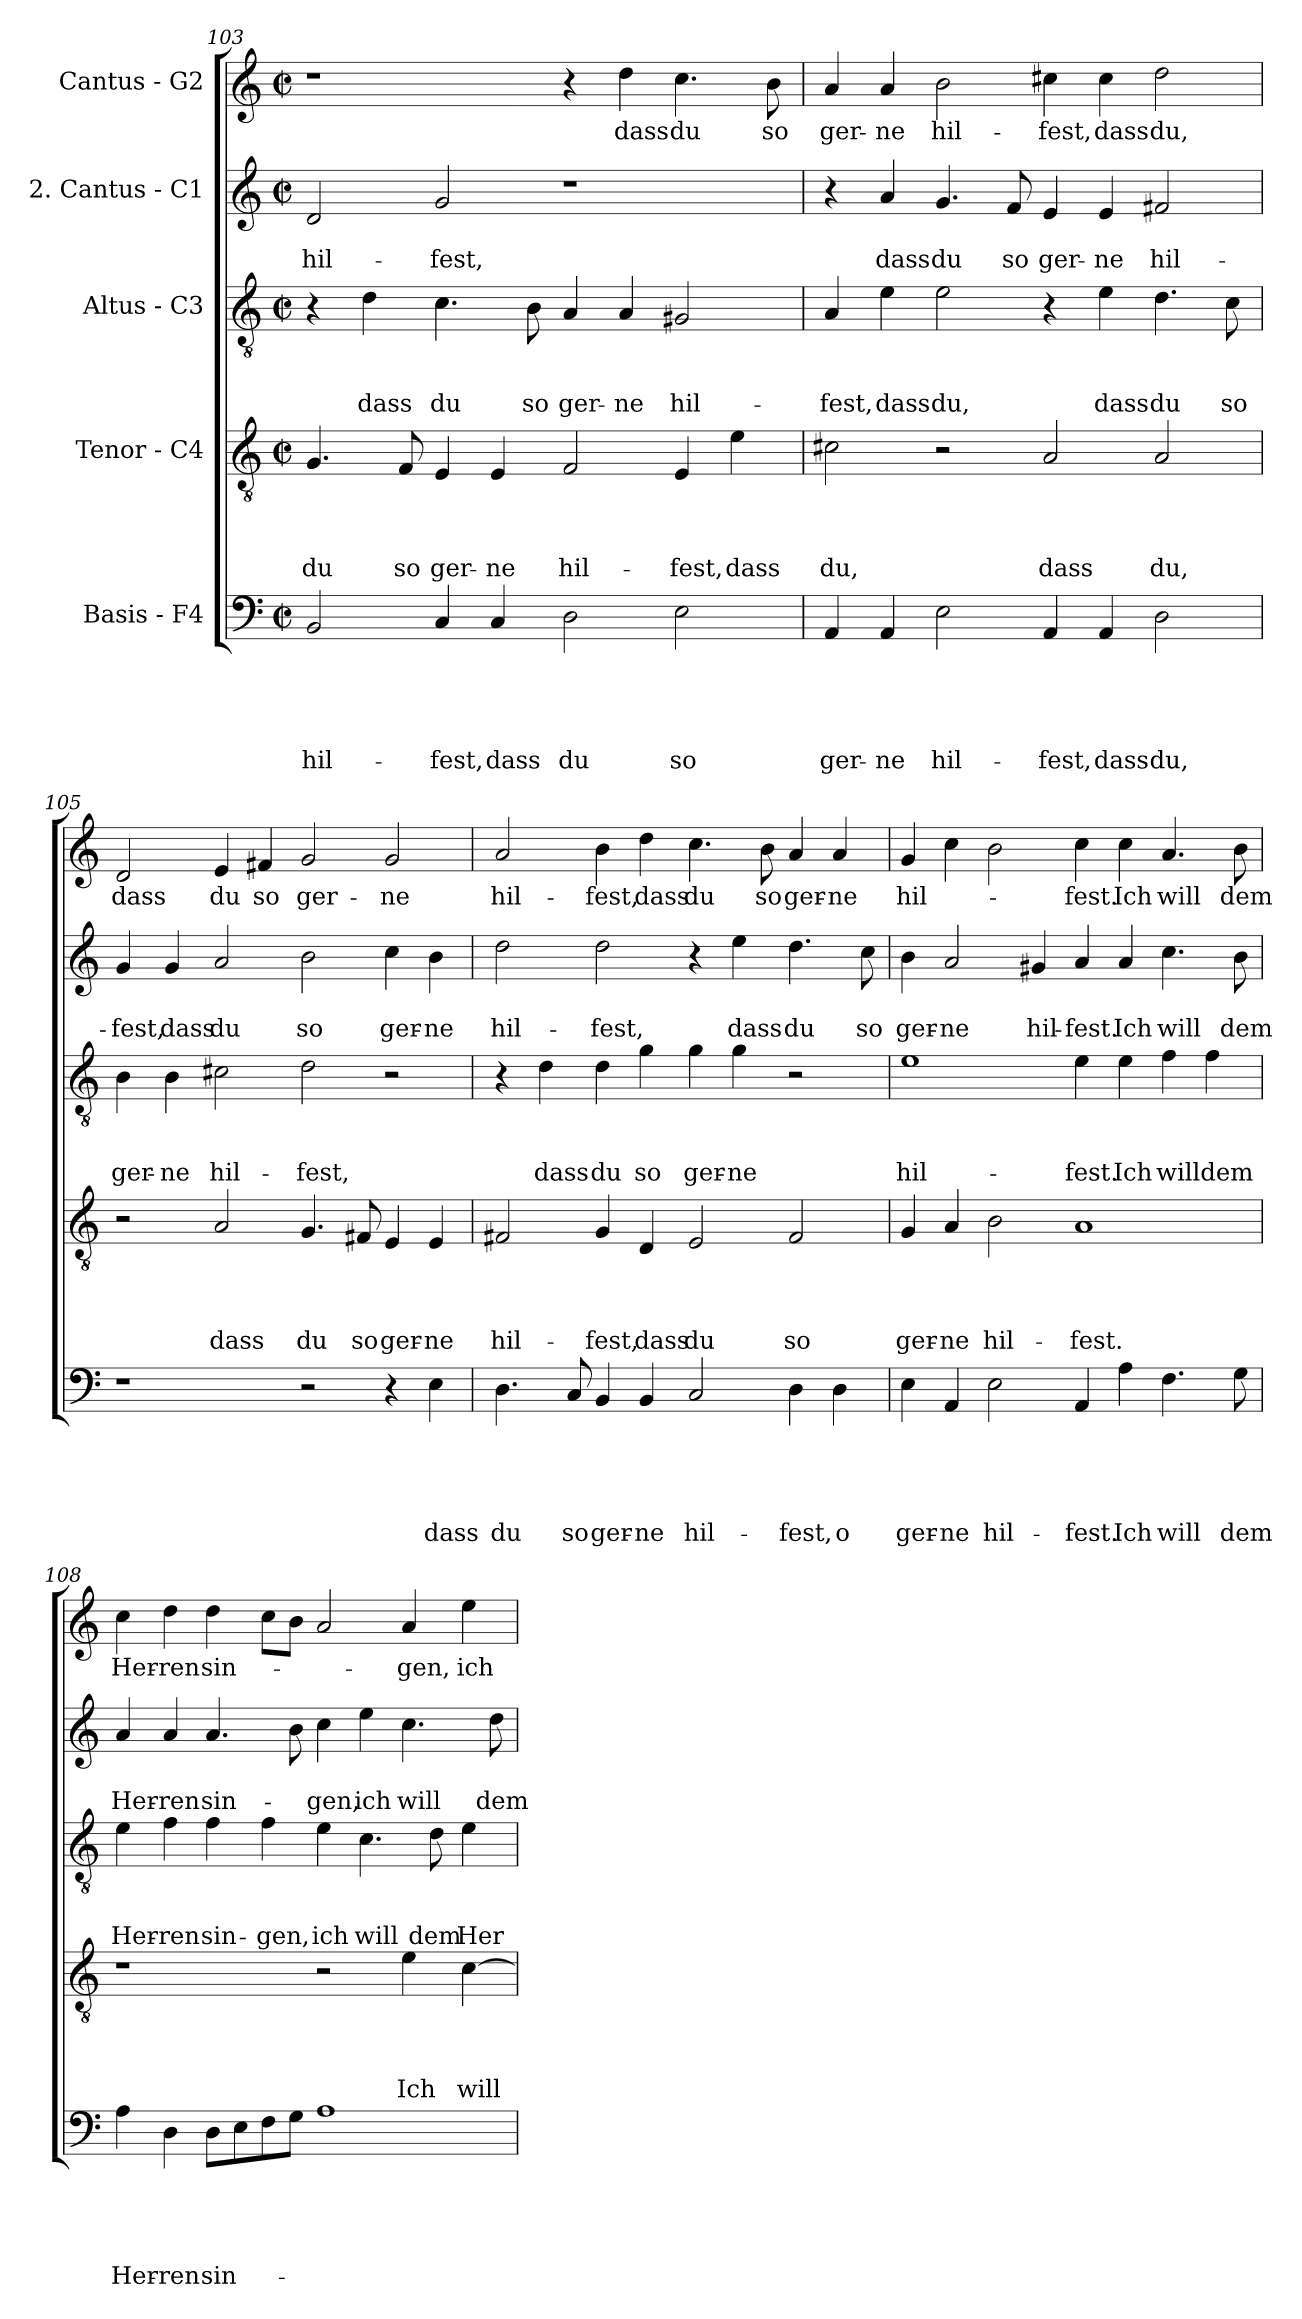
**kern	**text	**text	**text	**text	**text	**kern	**text	**text	**text	**text	**kern	**text	**text	**text	**kern	**text	**text	**kern	**text
*part5	*part5	*part5	*part5	*part5	*part5	*part4	*part4	*part4	*part4	*part4	*part3	*part3	*part3	*part3	*part2	*part2	*part2	*part1	*part1
*staff5	*staff5	*staff5	*staff5	*staff5	*staff5	*staff4	*staff4	*staff4	*staff4	*staff4	*staff3	*staff3	*staff3	*staff3	*staff2	*staff2	*staff2	*staff1	*staff1
*I"Basis - F4	*	*	*	*	*	*I"Tenor - C4	*	*	*	*	*I"Altus - C3	*	*	*	*I"2. Cantus - C1	*	*	*I"Cantus - G2	*
!!LO:LB:g=z
*clefF4	*	*	*	*	*	*clefGv2	*	*	*	*	*clefGv2	*	*	*	*clefG2	*	*	*clefG2	*
*k[]	*	*	*	*	*	*k[]	*	*	*	*	*k[]	*	*	*	*k[]	*	*	*k[]	*
*C:	*	*	*	*	*	*C:	*	*	*	*	*C:	*	*	*	*C:	*	*	*C:	*
*M2/2	*	*	*	*	*	*M2/2	*	*	*	*	*M2/2	*	*	*	*M2/2	*	*	*M2/2	*
*met(c|)	*	*	*	*	*	*met(c|)	*	*	*	*	*met(c|)	*	*	*	*met(c|)	*	*	*met(c|)	*
=103	=103	=103	=103	=103	=103	=103	=103	=103	=103	=103	=103	=103	=103	=103	=103	=103	=103	=103	=103
!	!	!	!	!	!LO:LY:b	!	!	!	!	!LO:LY:b	!	!	!	!	!	!	!LO:LY:b	!	!
2BB/	.	.	.	.	hil-	4.G/	.	.	.	du	4r	.	.	.	2d/	.	hil-	1r	.
!	!	!	!	!	!	!	!	!	!	!	!	!	!	!LO:LY:b	!	!	!	!	!
.	.	.	.	.	.	.	.	.	.	.	4d\	.	.	dass	.	.	.	.	.
!	!	!	!	!	!	!	!	!	!	!LO:LY:b	!	!	!	!	!	!	!	!	!
.	.	.	.	.	.	8F/	.	.	.	so	.	.	.	.	.	.	.	.	.
!	!	!	!	!	!LO:LY:b	!	!	!	!	!LO:LY:b	!	!	!	!LO:LY:b	!	!	!LO:LY:b	!	!
4C/	.	.	.	.	-fest,	4E/	.	.	.	ger-	4.c\	.	.	du	2g/	.	-fest,	.	.
!	!	!	!	!	!LO:LY:b	!	!	!	!	!LO:LY:b	!	!	!	!	!	!	!	!	!
4C/	.	.	.	.	dass	4E/	.	.	.	-ne	.	.	.	.	.	.	.	.	.
!	!	!	!	!	!	!	!	!	!	!	!	!	!	!LO:LY:b	!	!	!	!	!
.	.	.	.	.	.	.	.	.	.	.	8B\	.	.	so	.	.	.	.	.
!	!	!	!	!	!LO:LY:b	!	!	!	!	!LO:LY:b	!	!	!	!LO:LY:b	!	!	!	!	!
2D\	.	.	.	.	du	2F/	.	.	.	hil-	4A/	.	.	ger-	1r	.	.	4r	.
!	!	!	!	!	!	!	!	!	!	!	!	!	!	!LO:LY:b	!	!	!	!	!LO:LY:b
.	.	.	.	.	.	.	.	.	.	.	4A/	.	.	-ne	.	.	.	4dd\	dass
!	!	!	!	!	!LO:LY:b	!	!	!	!	!LO:LY:b	!	!	!	!LO:LY:b	!	!	!	!	!LO:LY:b
2E\	.	.	.	.	so	4E/	.	.	.	-fest,	2G#X/	.	.	hil-	.	.	.	4.cc\	du
!	!	!	!	!	!	!	!	!	!	!LO:LY:b	!	!	!	!	!	!	!	!	!
.	.	.	.	.	.	4e\	.	.	.	dass	.	.	.	.	.	.	.	.	.
!	!	!	!	!	!	!	!	!	!	!	!	!	!	!	!	!	!	!	!LO:LY:b
.	.	.	.	.	.	.	.	.	.	.	.	.	.	.	.	.	.	8b\	so
=104	=104	=104	=104	=104	=104	=104	=104	=104	=104	=104	=104	=104	=104	=104	=104	=104	=104	=104	=104
!	!	!	!	!	!LO:LY:b	!	!	!	!	!LO:LY:b	!	!	!	!LO:LY:b	!	!	!	!	!LO:LY:b
4AA/	.	.	.	.	ger-	2c#X\	.	.	.	du,	4A/	.	.	-fest,	4r	.	.	4a/	ger-
!	!	!	!	!	!LO:LY:b	!	!	!	!	!	!	!	!	!LO:LY:b	!	!	!LO:LY:b	!	!LO:LY:b
4AA/	.	.	.	.	-ne	.	.	.	.	.	4e\	.	.	dass	4a/	.	dass	4a/	-ne
!	!	!	!	!	!LO:LY:b	!	!	!	!	!	!	!	!	!LO:LY:b	!	!	!LO:LY:b	!	!LO:LY:b
2E\	.	.	.	.	hil-	2r	.	.	.	.	2e\	.	.	du,	4.g/	.	du	2b\	hil-
!	!	!	!	!	!	!	!	!	!	!	!	!	!	!	!	!	!LO:LY:b	!	!
.	.	.	.	.	.	.	.	.	.	.	.	.	.	.	8f/	.	so	.	.
!	!	!	!	!	!LO:LY:b	!	!	!	!	!LO:LY:b	!	!	!	!	!	!	!LO:LY:b	!	!LO:LY:b
4AA/	.	.	.	.	-fest,	2A/	.	.	.	dass	4r	.	.	.	4e/	.	ger-	4cc#X\	-fest,
!	!	!	!	!	!LO:LY:b	!	!	!	!	!	!	!	!	!LO:LY:b	!	!	!LO:LY:b	!	!LO:LY:b
4AA/	.	.	.	.	dass	.	.	.	.	.	4e\	.	.	dass	4e/	.	-ne	4cc#\	dass
!	!	!	!	!	!LO:LY:b	!	!	!	!	!LO:LY:b	!	!	!	!LO:LY:b	!	!	!LO:LY:b	!	!LO:LY:b
2D\	.	.	.	.	du,	2A/	.	.	.	du,	4.d\	.	.	du	2f#X/	.	hil-	2dd\	du,
!	!	!	!	!	!	!	!	!	!	!	!	!	!	!LO:LY:b	!	!	!	!	!
.	.	.	.	.	.	.	.	.	.	.	8c\	.	.	so	.	.	.	.	.
=105	=105	=105	=105	=105	=105	=105	=105	=105	=105	=105	=105	=105	=105	=105	=105	=105	=105	=105	=105
!	!	!	!	!	!	!	!	!	!	!	!	!	!	!LO:LY:b	!	!	!LO:LY:b	!	!LO:LY:b
1r	.	.	.	.	.	2r	.	.	.	.	4B\	.	.	ger-	4g/	.	-fest,	2d/	dass
!	!	!	!	!	!	!	!	!	!	!	!	!	!	!LO:LY:b	!	!	!LO:LY:b	!	!
.	.	.	.	.	.	.	.	.	.	.	4B\	.	.	-ne	4g/	.	dass	.	.
!	!	!	!	!	!	!	!	!	!	!LO:LY:b	!	!	!	!LO:LY:b	!	!	!LO:LY:b	!	!LO:LY:b
.	.	.	.	.	.	2A/	.	.	.	dass	2c#X\	.	.	hil-	2a/	.	du	4e/	du
!	!	!	!	!	!	!	!	!	!	!	!	!	!	!	!	!	!	!	!LO:LY:b
.	.	.	.	.	.	.	.	.	.	.	.	.	.	.	.	.	.	4f#X/	so
!	!	!	!	!	!	!	!	!	!	!LO:LY:b	!	!	!	!LO:LY:b	!	!	!LO:LY:b	!	!LO:LY:b
2r	.	.	.	.	.	4.G/	.	.	.	du	2d\	.	.	-fest,	2b\	.	so	2g/	ger-
!	!	!	!	!	!	!	!	!	!	!LO:LY:b	!	!	!	!	!	!	!	!	!
.	.	.	.	.	.	8F#X/	.	.	.	so	.	.	.	.	.	.	.	.	.
!	!	!	!	!	!	!	!	!	!	!LO:LY:b	!	!	!	!	!	!	!LO:LY:b	!	!LO:LY:b
4r	.	.	.	.	.	4E/	.	.	.	ger-	2r	.	.	.	4cc\	.	ger-	2g/	-ne
!	!	!	!	!	!LO:LY:b	!	!	!	!	!LO:LY:b	!	!	!	!	!	!	!LO:LY:b	!	!
4E\	.	.	.	.	dass	4E/	.	.	.	-ne	.	.	.	.	4b\	.	-ne	.	.
!!LO:PB:g=z
=106	=106	=106	=106	=106	=106	=106	=106	=106	=106	=106	=106	=106	=106	=106	=106	=106	=106	=106	=106
!	!	!	!	!	!LO:LY:b	!	!	!	!	!LO:LY:b	!	!	!	!	!	!	!LO:LY:b	!	!LO:LY:b
4.D\	.	.	.	.	du	2F#X/	.	.	.	hil-	4r	.	.	.	2dd\	.	hil-	2a/	hil-
!	!	!	!	!	!	!	!	!	!	!	!	!	!	!LO:LY:b	!	!	!	!	!
.	.	.	.	.	.	.	.	.	.	.	4d\	.	.	dass	.	.	.	.	.
!	!	!	!	!	!LO:LY:b	!	!	!	!	!	!	!	!	!	!	!	!	!	!
8C/	.	.	.	.	so	.	.	.	.	.	.	.	.	.	.	.	.	.	.
!	!	!	!	!	!LO:LY:b	!	!	!	!	!LO:LY:b	!	!	!	!LO:LY:b	!	!	!LO:LY:b	!	!LO:LY:b
4BB/	.	.	.	.	ger-	4G/	.	.	.	-fest,	4d\	.	.	du	2dd\	.	-fest,	4b\	-fest,
!	!	!	!	!	!LO:LY:b	!	!	!	!	!LO:LY:b	!	!	!	!LO:LY:b	!	!	!	!	!LO:LY:b
4BB/	.	.	.	.	-ne	4D/	.	.	.	dass	4g\	.	.	so	.	.	.	4dd\	dass
!	!	!	!	!	!LO:LY:b	!	!	!	!	!LO:LY:b	!	!	!	!LO:LY:b	!	!	!	!	!LO:LY:b
2C/	.	.	.	.	hil-	2E/	.	.	.	du	4g\	.	.	ger-	4r	.	.	4.cc\	du
!	!	!	!	!	!	!	!	!	!	!	!	!	!	!LO:LY:b	!	!	!LO:LY:b	!	!
.	.	.	.	.	.	.	.	.	.	.	4g\	.	.	-ne	4ee\	.	dass	.	.
!	!	!	!	!	!	!	!	!	!	!	!	!	!	!	!	!	!	!	!LO:LY:b
.	.	.	.	.	.	.	.	.	.	.	.	.	.	.	.	.	.	8b\	so
!	!	!	!	!	!LO:LY:b	!	!	!	!	!LO:LY:b	!	!	!	!	!	!	!LO:LY:b	!	!LO:LY:b
4D\	.	.	.	.	-fest,	2F#/	.	.	.	so	2r	.	.	.	4.dd\	.	du	4a/	ger-
!	!	!	!	!	!LO:LY:b	!	!	!	!	!	!	!	!	!	!	!	!	!	!LO:LY:b
4D\	.	.	.	.	o	.	.	.	.	.	.	.	.	.	.	.	.	4a/	-ne
!	!	!	!	!	!	!	!	!	!	!	!	!	!	!	!	!	!LO:LY:b	!	!
.	.	.	.	.	.	.	.	.	.	.	.	.	.	.	8cc\	.	so	.	.
=107	=107	=107	=107	=107	=107	=107	=107	=107	=107	=107	=107	=107	=107	=107	=107	=107	=107	=107	=107
!	!	!	!	!	!LO:LY:b	!	!	!	!	!LO:LY:b	!	!	!	!LO:LY:b	!	!	!LO:LY:b	!	!LO:LY:b
4E\	.	.	.	.	ger-	4G/	.	.	.	ger-	1e	.	.	hil-	4b\	.	ger-	4g/	hil-
!	!	!	!	!	!LO:LY:b	!	!	!	!	!LO:LY:b	!	!	!	!	!	!	!LO:LY:b	!	!
4AA/	.	.	.	.	-ne	4A/	.	.	.	-ne	.	.	.	.	2a/	.	-ne	4cc\	.
!	!	!	!	!	!LO:LY:b	!	!	!	!	!LO:LY:b	!	!	!	!	!	!	!	!	!
2E\	.	.	.	.	hil-	2B\	.	.	.	hil-	.	.	.	.	.	.	.	2b\	.
!	!	!	!	!	!	!	!	!	!	!	!	!	!	!	!	!	!LO:LY:b	!	!
.	.	.	.	.	.	.	.	.	.	.	.	.	.	.	4g#X/	.	hil-	.	.
!	!	!	!	!	!LO:LY:b	!	!	!	!	!LO:LY:b	!	!	!	!LO:LY:b	!	!	!LO:LY:b	!	!LO:LY:b
4AA/	.	.	.	.	-fest.	1A	.	.	.	-fest.	4e\	.	.	-fest.	4a/	.	-fest.	4cc\	-fest.
!	!	!	!	!	!LO:LY:b	!	!	!	!	!	!	!	!	!LO:LY:b	!	!	!LO:LY:b	!	!LO:LY:b
4A\	.	.	.	.	Ich	.	.	.	.	.	4e\	.	.	Ich	4a/	.	Ich	4cc\	Ich
!	!	!	!	!	!LO:LY:b	!	!	!	!	!	!	!	!	!LO:LY:b	!	!	!LO:LY:b	!	!LO:LY:b
4.F\	.	.	.	.	will	.	.	.	.	.	4f\	.	.	will	4.cc\	.	will	4.a/	will
!	!	!	!	!	!	!	!	!	!	!	!	!	!	!LO:LY:b	!	!	!	!	!
.	.	.	.	.	.	.	.	.	.	.	4f\	.	.	dem	.	.	.	.	.
!	!	!	!	!	!LO:LY:b	!	!	!	!	!	!	!	!	!	!	!	!LO:LY:b	!	!LO:LY:b
8G\	.	.	.	.	dem	.	.	.	.	.	.	.	.	.	8b\	.	dem	8b\	dem
=108	=108	=108	=108	=108	=108	=108	=108	=108	=108	=108	=108	=108	=108	=108	=108	=108	=108	=108	=108
!	!	!	!	!	!LO:LY:b	!	!	!	!	!	!	!	!	!LO:LY:b	!	!	!LO:LY:b	!	!LO:LY:b
4A\	.	.	.	.	Her-	1r	.	.	.	.	4e\	.	.	Her-	4a/	.	Her-	4cc\	Her-
!	!	!	!	!	!LO:LY:b	!	!	!	!	!	!	!	!	!LO:LY:b	!	!	!LO:LY:b	!	!LO:LY:b
4D\	.	.	.	.	-ren	.	.	.	.	.	4f\	.	.	-ren	4a/	.	-ren	4dd\	-ren
!	!	!	!	!	!LO:LY:b	!	!	!	!	!	!	!	!	!LO:LY:b	!	!	!LO:LY:b	!	!LO:LY:b
8D\L	.	.	.	.	sin-	.	.	.	.	.	4f\	.	.	sin-	4.a/	.	sin-	4dd\	sin-
8E\	.	.	.	.	.	.	.	.	.	.	.	.	.	.	.	.	.	.	.
!	!	!	!	!	!	!	!	!	!	!	!	!	!	!LO:LY:b	!	!	!	!	!
8F\	.	.	.	.	.	.	.	.	.	.	4f\	.	.	-gen,	.	.	.	8cc\L	.
8G\J	.	.	.	.	.	.	.	.	.	.	.	.	.	.	8b\	.	.	8b\J	.
!	!	!	!	!	!	!	!	!	!	!	!	!	!	!LO:LY:b	!	!	!LO:LY:b	!	!
1A	.	.	.	.	.	2r	.	.	.	.	4e\	.	.	ich	4cc\	.	-gen,	2a/	.
!	!	!	!	!	!	!	!	!	!	!	!	!	!	!LO:LY:b	!	!	!LO:LY:b	!	!
.	.	.	.	.	.	.	.	.	.	.	4.c\	.	.	will	4ee\	.	ich	.	.
!	!	!	!	!	!	!	!	!	!	!LO:LY:b	!	!	!	!	!	!	!LO:LY:b	!	!LO:LY:b
.	.	.	.	.	.	4e\	.	.	.	Ich	.	.	.	.	4.cc\	.	will	4a/	-gen,
!	!	!	!	!	!	!	!	!	!	!	!	!	!	!LO:LY:b	!	!	!	!	!
.	.	.	.	.	.	.	.	.	.	.	8d\	.	.	dem	.	.	.	.	.
!	!	!	!	!	!	!	!	!	!	!LO:LY:b	!	!	!	!LO:LY:b	!	!	!	!	!LO:LY:b
.	.	.	.	.	.	[4c\	.	.	.	will	4e\	.	.	Her-	.	.	.	4ee\	ich
!	!	!	!	!	!	!	!	!	!	!	!	!	!	!	!	!	!LO:LY:b	!	!
.	.	.	.	.	.	.	.	.	.	.	.	.	.	.	8dd\	.	dem	.	.
=	=	=	=	=	=	=	=	=	=	=	=	=	=	=	=	=	=	=	=
*-	*-	*-	*-	*-	*-	*-	*-	*-	*-	*-	*-	*-	*-	*-	*-	*-	*-	*-	*-
